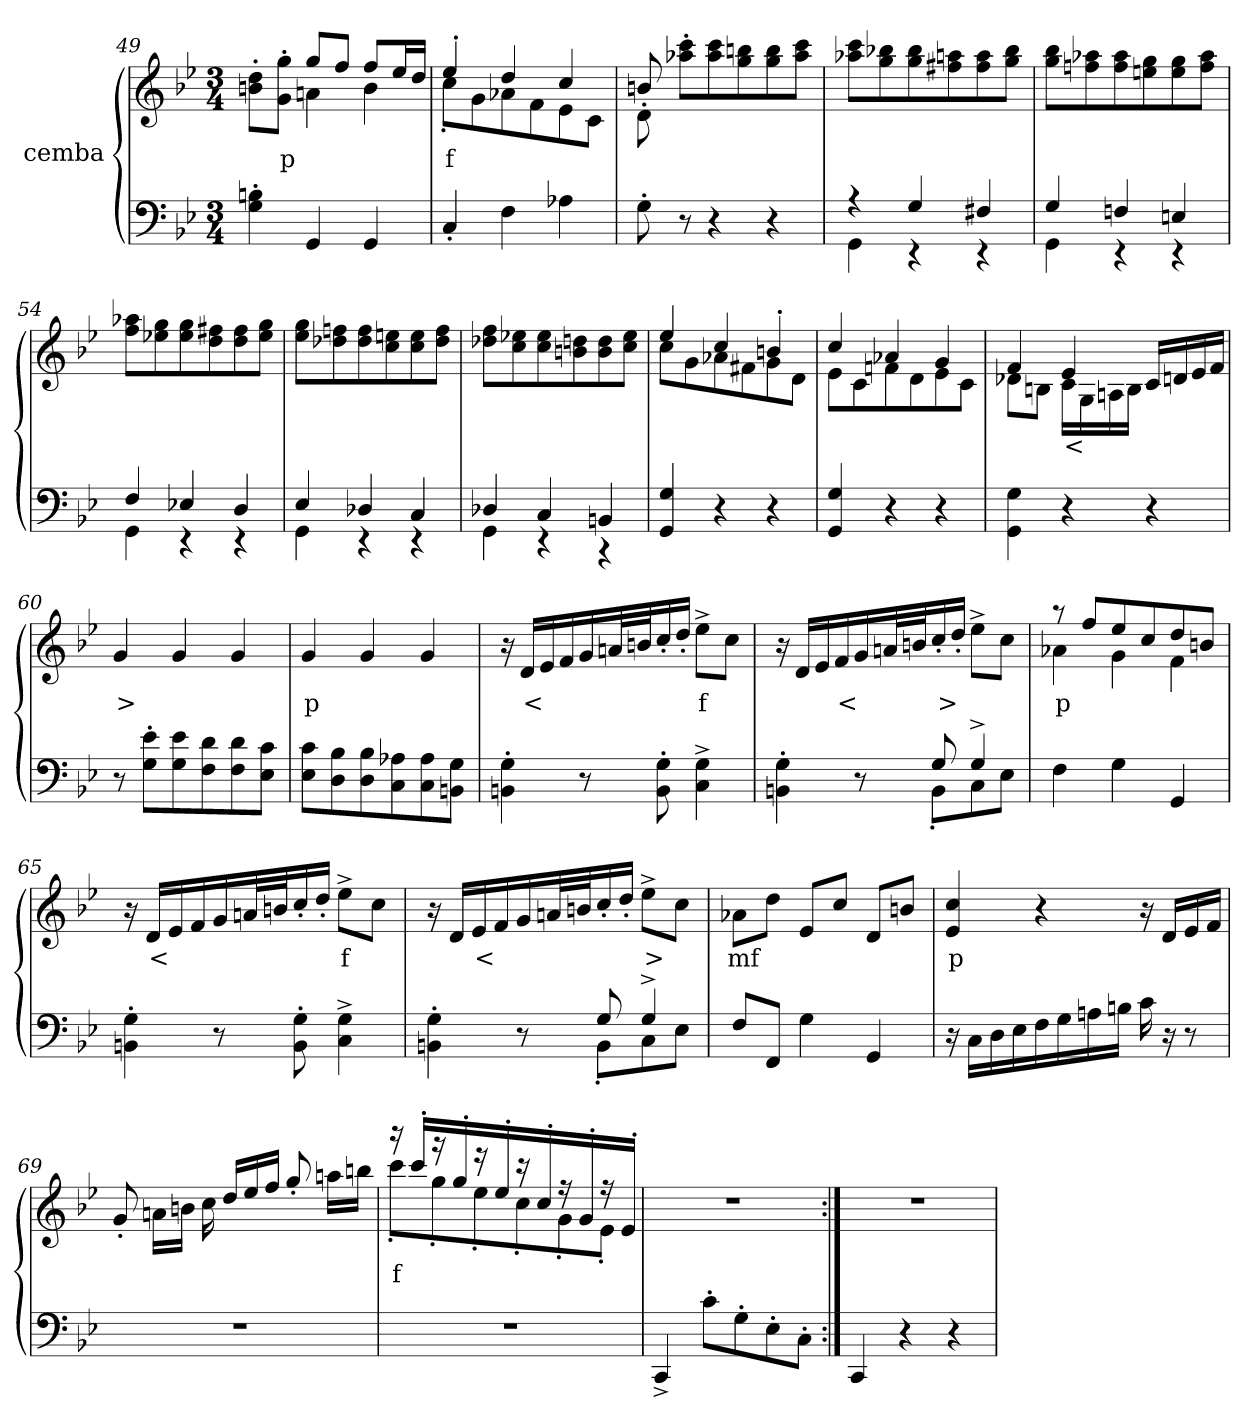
**kern	**kern	**text
*part2	*part1	*part1
*staff2	*staff1	*staff1
*I"cemba	*I"cemba	*
*clefF4	*clefG2	*
*k[b-e-]	*k[b-e-]	*
*M3/4	*M3/4	*
=49	=49	=49
*	*^	*
4G\'> 4Bn\'>	8bn\'> 8dd\'>L	4ryy	.
.	8g\'> 8gg\'>J	.	p
4GG/	8gg/L	4an\	.
.	8ff/J	.	.
4GG/	8ff/L	4b\	.
.	16ee-/L	.	.
.	16dd/JJ	.	.
=50	=50	=50	=50
4C'>/	4ee-'>/	8cc'>\L	f
.	.	8g\	.
4F\	4dd/	8a-X\	.
.	.	8f\	.
4A-X\	4cc/	8e-\	.
.	.	8c\J	.
=51	=51	=51	=51
8G'>\	8d'>\	8bn/	.
8r	8aa-X\'> 8ccc\'>L	2ryy	.
4r	8aa-\ 8ccc\	.	.
.	8gg\ 8bbn\	.	.
4r	8gg\ 8bb\	.	.
.	8aa-\ 8ccc\J	8ryy	.
*	*v	*v	*
=52	=52	=52
*^	*	*
4r	4GG\	8aa-X\ 8ccc\L	.
.	.	8gg\ 8bb-X\	.
4G/	4r	8gg\ 8bb-\	.
.	.	8ff#X\ 8aan\	.
4F#X/	4r	8ff#\ 8aa\	.
.	.	8gg\ 8bb-\J	.
=53	=53	=53	=53
4G/	4GG\	8gg\ 8bb-\L	.
.	.	8ffn\ 8aa-X\	.
4Fn/	4r	8ff\ 8aa-\	.
.	.	8een\ 8gg\	.
4En/	4r	8ee\ 8gg\	.
.	.	8ff\ 8aa-\J	.
=54	=54	=54	=54
4F/	4GG\	8ff\ 8aa-X\L	.
.	.	8ee-X\ 8gg\	.
4E-X/	4r	8ee-\ 8gg\	.
.	.	8dd\ 8ff#X\	.
4D/	4r	8dd\ 8ff#\	.
.	.	8ee-\ 8gg\J	.
=55	=55	=55	=55
4E-/	4GG\	8ee-\ 8gg\L	.
.	.	8dd-X\ 8ffn\	.
4D-X/	4r	8dd-\ 8ff\	.
.	.	8cc\ 8een\	.
4C/	4r	8cc\ 8ee\	.
.	.	8dd-\ 8ff\J	.
=56	=56	=56	=56
4D-X/	4GG\	8dd-X\ 8ff\L	.
.	.	8cc\ 8ee-X\	.
4C/	4r	8cc\ 8ee-\	.
.	.	8bn\ 8ddn\	.
4BBn/	4r	8b\ 8dd\	.
.	.	8cc\ 8ee-\J	.
*v	*v	*	*
=57	=57	=57
*	*^	*
4GG/ 4G/	4ee-/	8cc\L	.
.	.	8g\	.
4r	4cc/	8a-X\	.
.	.	8f#X\	.
4r	4bn'>/	8g\	.
.	.	8d\J	.
=58	=58	=58	=58
4GG/ 4G/	4cc/	8e-\L	.
.	.	8c\	.
4r	4a-X/	8fn\	.
.	.	8d\	.
4r	4g/	8e-\	.
.	.	8c\J	.
=59	=59	=59	=59
4GG\ 4G\	4f/	8d-X\L	.
.	.	8Bn\J	.
4r	4e-/	16c\LL	<
.	.	16G\	.
.	.	16An\	.
.	.	16B\JJ	.
4r	16c/LL	4ryy	.
.	16dn/	.	.
.	16e-/	.	.
.	16f/JJ	.	.
*	*v	*v	*
=60	=60	=60
8r	4g/	>
8G\'> 8e-\'>L	.	.
8G\ 8e-\	4g/	.
8F\ 8d\	.	.
8F\ 8d\	4g/	.
8E-\ 8c\J	.	.
=61	=61	=61
8E-\ 8c\L	4g/	p
8D\ 8B-\	.	.
8D\ 8B-\	4g/	.
8C\ 8A-X\	.	.
8C\ 8A-\	4g/	.
8BBn\ 8G\J	.	.
=62	=62	=62
4BBn\'> 4G\'>	16r	.
.	16d/LL	<
.	16e-/	.
.	16f/	.
8r	16g/	.
.	32an/L	.
.	32bn/J	.
8BB\'> 8G\'>	16cc'>/	.
.	16dd'>/JJ	.
4C\^> 4G\^>	8ee-^>\L	f
.	8cc\J	.
=63	=63	=63
*^	*	*
4BBn\'> 4G\'>	4.ryy	16r	.
.	.	16d/LL	.
.	.	16e-/	.
.	.	16f/	<
8r	.	16g/	.
.	.	32an/L	.
.	.	32bn/J	.
8G/	8BB'>\L	16cc'>/	.
.	.	16dd'>/JJ	>
4G^>/	8C\	8ee-^>\L	.
.	8E-\J	8cc\J	.
*v	*v	*	*
=64	=64	=64
*	*^	*
4F\	8r	4a-X\	p
.	8ff/L	.	.
4G\	8ee-/	4g\	.
.	8cc/	.	.
4GG/	8dd/	4f\	.
.	8bn/J	.	.
*	*v	*v	*
=65	=65	=65
4BBn\'> 4G\'>	16r	.
.	16d/LL	<
.	16e-/	.
.	16f/	.
8r	16g/	.
.	32an/L	.
.	32bn/J	.
8BB\'> 8G\'>	16cc'>/	.
.	16dd'>/JJ	.
4C\^> 4G\^>	8ee-^>\L	f
.	8cc\J	.
=66	=66	=66
*^	*	*
4BBn\'> 4G\'>	4.ryy	16r	.
.	.	16d/LL	.
.	.	16e-/	<
.	.	16f/	.
8r	.	16g/	.
.	.	32an/L	.
.	.	32bn/J	.
8G/	8BB'>\L	16cc'>/	.
.	.	16dd'>/JJ	.
4G^>/	8C\	8ee-^>\L	>
.	8E-\J	8cc\J	.
*v	*v	*	*
=67	=67	=67
8F/L	8a-X\L	mf
8FF/J	8dd\J	.
4G\	8e-/L	.
.	8cc/J	.
4GG/	8d/L	.
.	8bn/J	.
=68	=68	=68
16r	4e-/ 4cc/	p
16C\LL	.	.
16D\	.	.
16E-\	.	.
16F\	4r	.
16G\	.	.
16An\	.	.
16Bn\JJ	.	.
16c\	16r	.
16r	16d/LL	.
8r	16e-/	.
.	16f/JJ	.
=69	=69	=69
2.r	8g'>/	.
.	16an\LL	.
.	16bn\JJ	.
.	16cc\	.
.	16dd/LL	.
.	16ee-/	.
.	16ff/JJ	.
.	8gg'>/	.
.	16aan\LL	.
.	16bbn\JJ	.
=70	=70	=70
*	*^	*
2.r	16r	8ccc'>\L	f
.	16ccc'>/LL	.	.
.	16r	8gg'>\	.
.	16gg'>/	.	.
.	16r	8ee-'>\	.
.	16ee-'>/	.	.
.	16r	8cc'>\	.
.	16cc'>/	.	.
.	16r	8g'>\	.
.	16g'>/	.	.
.	16r	8e-'>\J	.
.	16e-'>/JJ	.	.
*	*v	*v	*
=71	=71	=71
4CC^>/	2.r	.
8c'>\L	.	.
8G'>\	.	.
8E-'>\	.	.
8C'>\J	.	.
=72:|!	=72:|!	=72:|!
4CC/	2.r	.
4r	.	.
4r	.	.
=	=	=
*-	*-	*-
